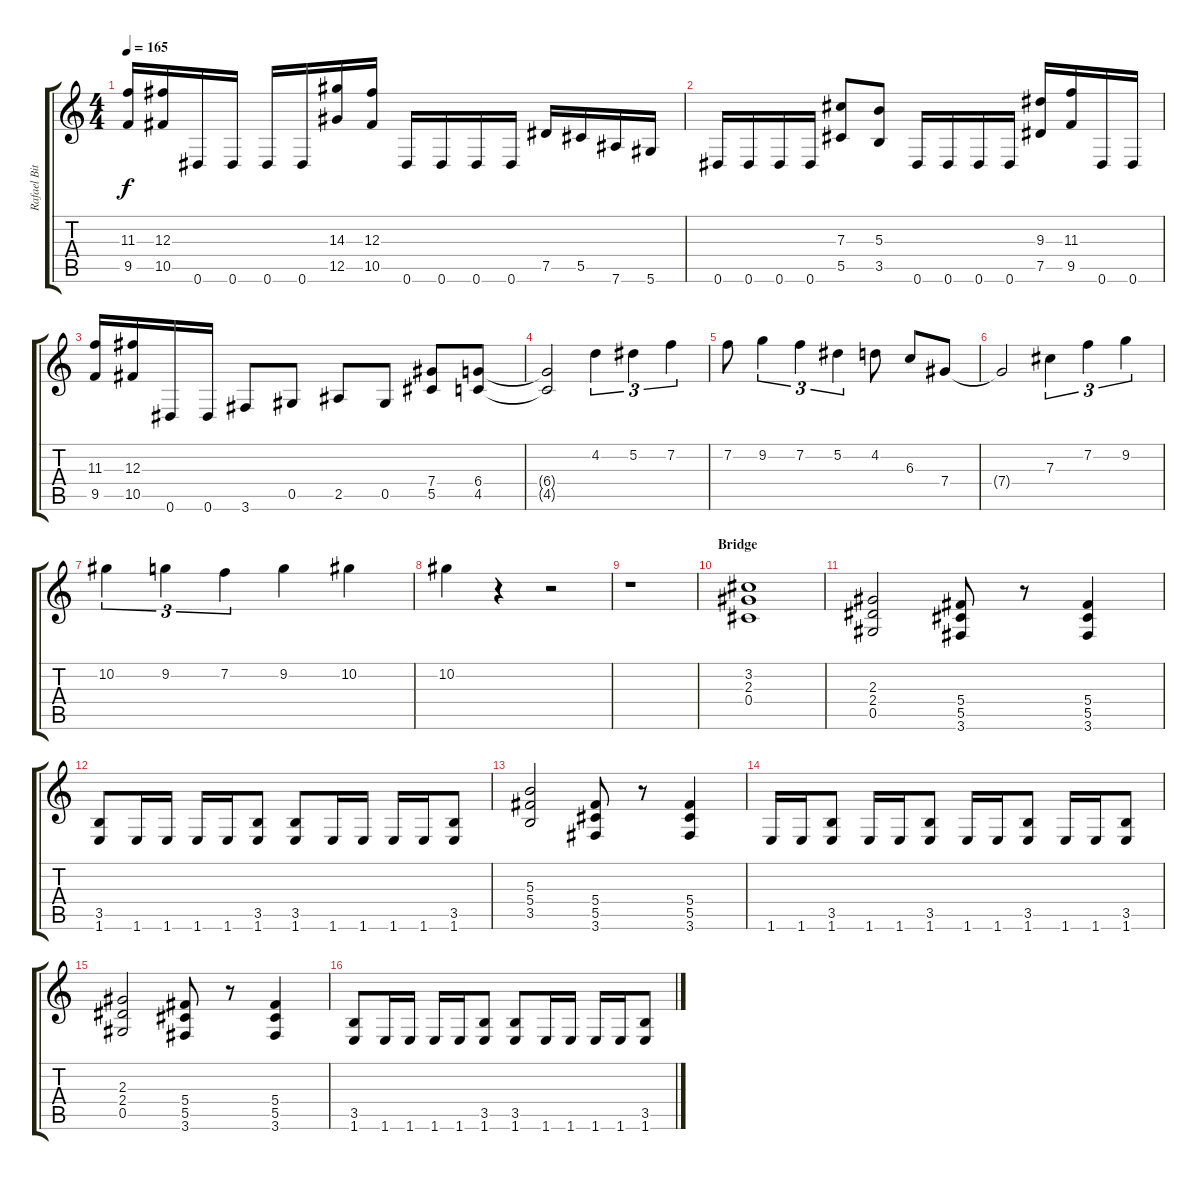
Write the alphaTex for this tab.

\track ("Rafael Bittencourt" "Rafael Bit") {instrument distortionguitar}
\staff {score tabs}
\tuning (Eb4 Bb3 Gb3 Db3 Ab2 Eb2) {hide}
\ts (4 4)
\tempo 165
\clef g2
\ks c
(11.3 9.5).16{dy f} (12.3 10.5).16 0.6.16 0.6.16 0.6.16 0.6.16 (14.3 12.5).16 (12.3 10.5).16 0.6.16 0.6.16 0.6.16 0.6.16 7.5.16 5.5.16 7.6.16 5.6.16 |
0.6.16 0.6.16 0.6.16 0.6.16 (7.3 5.5).8 (5.3 3.5).8 0.6.16 0.6.16 0.6.16 0.6.16 (9.3 7.5).16 (11.3 9.5).16 0.6.16 0.6.16 |
(11.3 9.5).16 (12.3 10.5).16 0.6.16 0.6.16 3.6.8 0.5.8 2.5.8 0.5.8 (7.4 5.5).8 (6.4 4.5).8 |
(6.4{t} 4.5{t}).2 4.2.4{tu (3 2)} 5.2.4{tu (3 2)} 7.2.4{tu (3 2)} |
7.2.8 9.2.4{tu (3 2)} 7.2.4{tu (3 2)} 5.2.4{tu (3 2)} 4.2.8 6.3.8 7.4.8 |
7.4{t}.2 7.3.4{tu (3 2)} 7.2.4{tu (3 2)} 9.2.4{tu (3 2)} |
10.2.4{tu (3 2)} 9.2.4{tu (3 2)} 7.2.4{tu (3 2)} 9.2.4 10.2.4 |
10.2.4 r.4 r.2 |
r.1 |
\section ("" "Bridge")
(3.2 2.3 0.4).1{volume 12} |
(2.3 2.4 0.5).2 (5.4 5.5 3.6).8 r.8 (5.4 5.5 3.6).4 |
(3.5 1.6).8 1.6.16 1.6.16 1.6.16 1.6.16 (3.5 1.6).8 (3.5 1.6).8 1.6.16 1.6.16 1.6.16 1.6.16 (3.5 1.6).8 |
(5.3 5.4 3.5).2 (5.4 5.5 3.6).8 r.8 (5.4 5.5 3.6).4 |
1.6.16 1.6.16 (3.5 1.6).8 1.6.16 1.6.16 (3.5 1.6).8 1.6.16 1.6.16 (3.5 1.6).8 1.6.16 1.6.16 (3.5 1.6).8 |
(2.3 2.4 0.5).2 (5.4 5.5 3.6).8 r.8 (5.4 5.5 3.6).4 |
(3.5 1.6).8 1.6.16 1.6.16 1.6.16 1.6.16 (3.5 1.6).8 (3.5 1.6).8 1.6.16 1.6.16 1.6.16 1.6.16 (3.5 1.6).8
